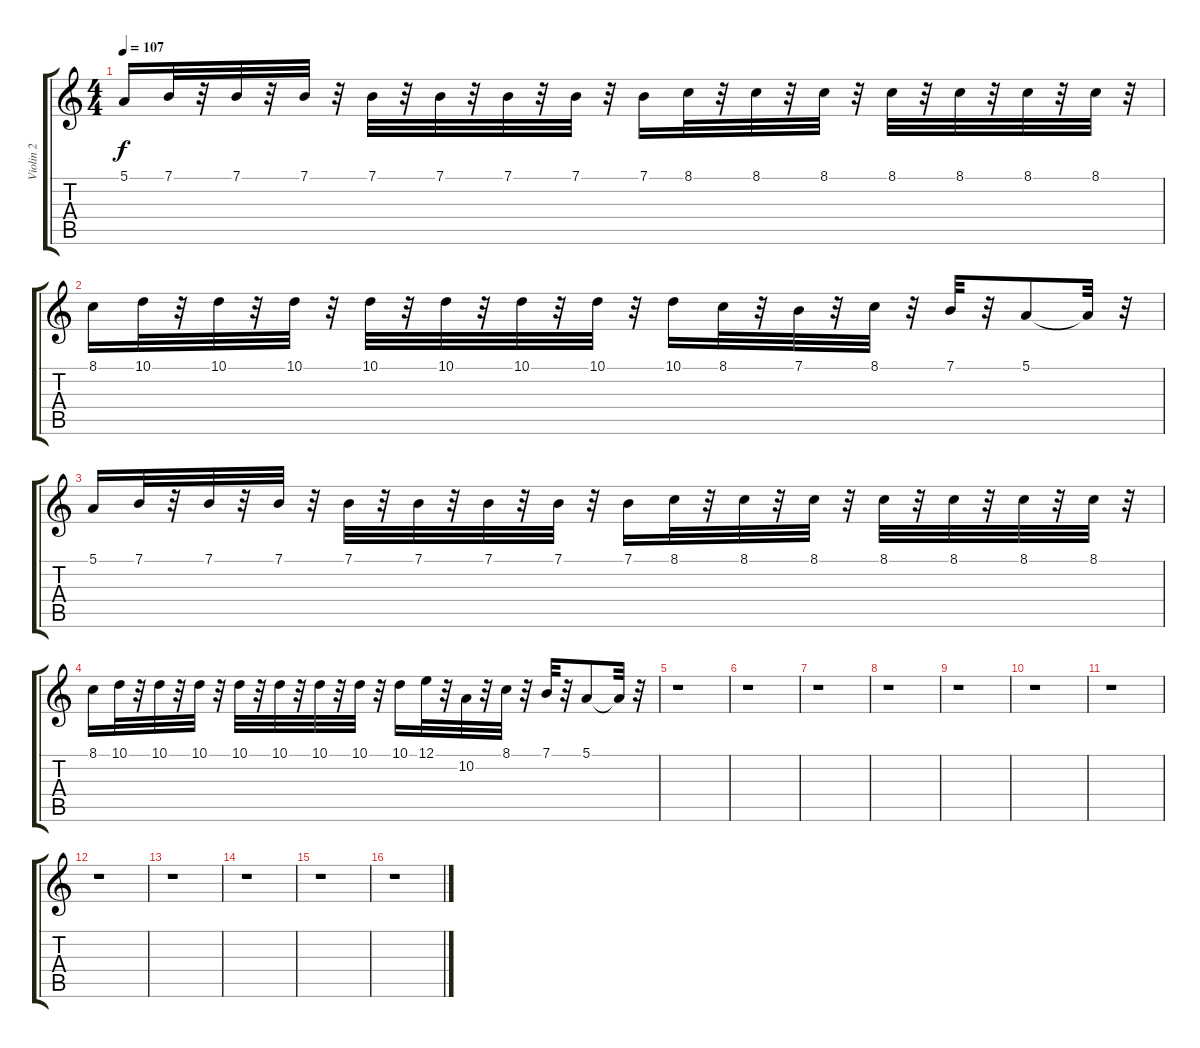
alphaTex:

\track ("Violin 2" "Violin 2") {instrument violin}
\staff {score tabs}
\tuning (E4 B3 G3 D3 A2 E2) {hide}
\ts (4 4)
\tempo 107
\clef g2
\ks c
5.1.16{dy f} 7.1.32 r.32 7.1.32 r.32 7.1.32 r.32 7.1.32 r.32 7.1.32 r.32 7.1.32 r.32 7.1.32 r.32 7.1.16 8.1.32 r.32 8.1.32 r.32 8.1.32 r.32 8.1.32 r.32 8.1.32 r.32 8.1.32 r.32 8.1.32 r.32 |
8.1.16 10.1.32 r.32 10.1.32 r.32 10.1.32 r.32 10.1.32 r.32 10.1.32 r.32 10.1.32 r.32 10.1.32 r.32 10.1.16 8.1.32 r.32 7.1.32 r.32 8.1.32 r.32 7.1.32 r.32 5.1.8 5.1{t}.32 r.32 |
5.1.16 7.1.32 r.32 7.1.32 r.32 7.1.32 r.32 7.1.32 r.32 7.1.32 r.32 7.1.32 r.32 7.1.32 r.32 7.1.16 8.1.32 r.32 8.1.32 r.32 8.1.32 r.32 8.1.32 r.32 8.1.32 r.32 8.1.32 r.32 8.1.32 r.32 |
8.1.16 10.1.32 r.32 10.1.32 r.32 10.1.32 r.32 10.1.32 r.32 10.1.32 r.32 10.1.32 r.32 10.1.32 r.32 10.1.16 12.1.32 r.32 10.2.32 r.32 8.1.32 r.32 7.1.32 r.32 5.1.8 5.1{t}.32 r.32 |
r.1 |
r.1 |
r.1 |
r.1 |
r.1 |
r.1 |
r.1 |
r.1 |
r.1 |
r.1 |
r.1 |
r.1
